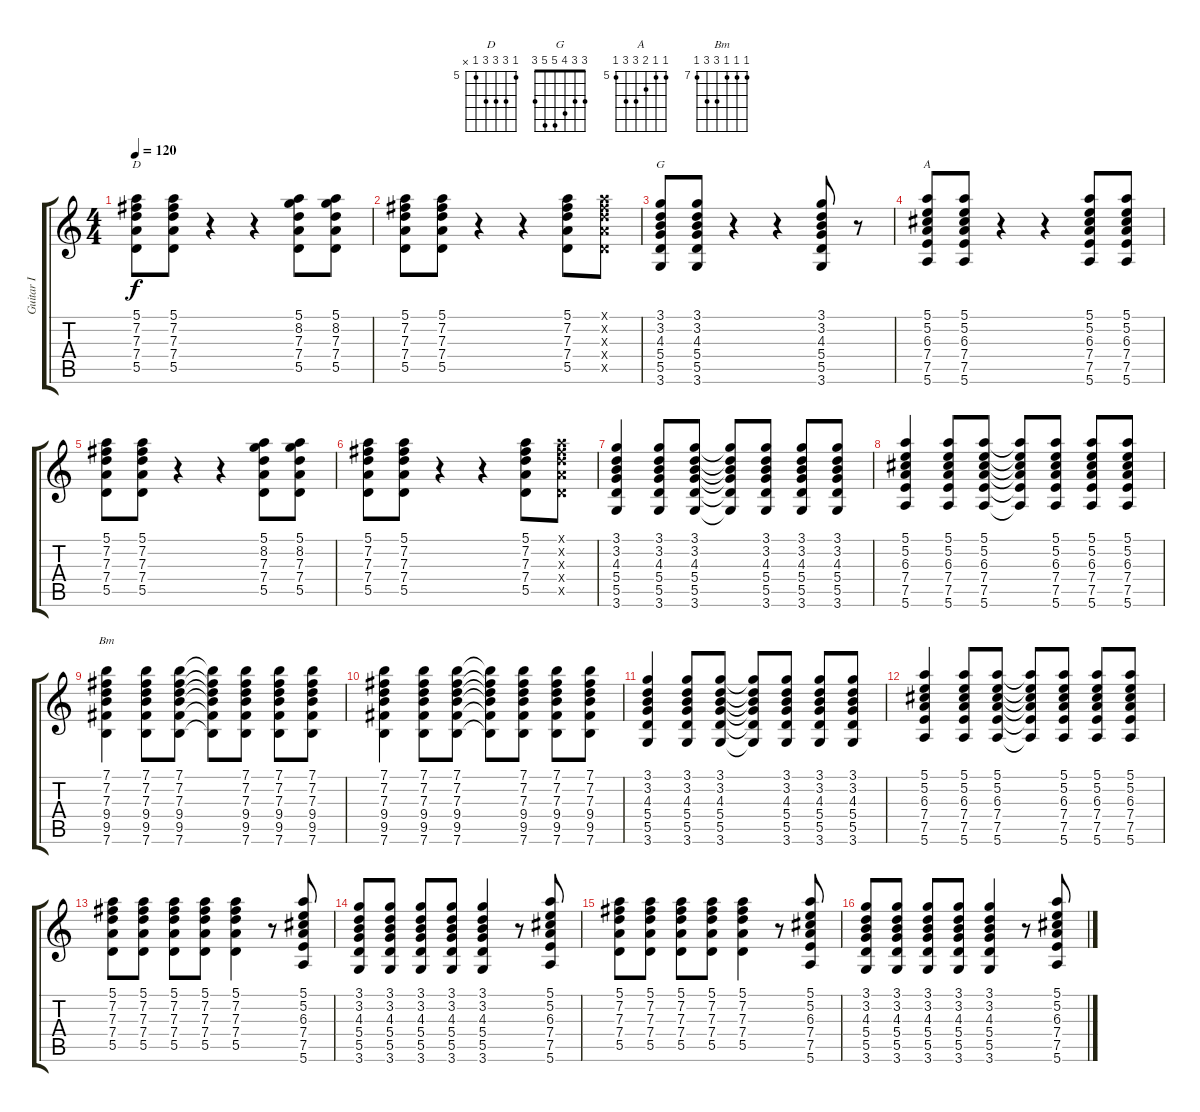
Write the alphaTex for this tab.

\track ("Guitar I" "Guitar I") {instrument overdrivenguitar}
\staff {score tabs}
\tuning (E4 B3 G3 D3 A2 E2) {hide}
\chord ("D" 5 7 7 7 5 x) {firstfret 5}
\chord ("G" 3 3 4 5 5 3)
\chord ("A" 5 5 6 7 7 5) {firstfret 5}
\chord ("Bm" 7 7 7 9 9 7) {firstfret 7}
\ts (4 4)
\tempo 120
\clef g2
\ks c
(5.1 7.2 7.3 7.4 5.5).8{ch "D" dy f} (5.1 7.2 7.3 7.4 5.5).8 r.4 r.4 (5.1 8.2 7.3 7.4 5.5).8 (5.1 8.2 7.3 7.4 5.5).8 |
(5.1 7.2 7.3 7.4 5.5).8 (5.1 7.2 7.3 7.4 5.5).8 r.4 r.4 (5.1 7.2 7.3 7.4 5.5).8 (5.1{x} 7.2{x} 7.3{x} 7.4{x} 5.5{x}).8 |
(3.1 3.2 4.3 5.4 5.5 3.6).8{ch "G"} (3.1 3.2 4.3 5.4 5.5 3.6).8 r.4 r.4 (3.1 3.2 4.3 5.4 5.5 3.6).8 r.8 |
(5.1 5.2 6.3 7.4 7.5 5.6).8{ch "A"} (5.1 5.2 6.3 7.4 7.5 5.6).8 r.4 r.4 (5.1 5.2 6.3 7.4 7.5 5.6).8 (5.1 5.2 6.3 7.4 7.5 5.6).8 |
(5.1 7.2 7.3 7.4 5.5).8 (5.1 7.2 7.3 7.4 5.5).8 r.4 r.4 (5.1 8.2 7.3 7.4 5.5).8 (5.1 8.2 7.3 7.4 5.5).8 |
(5.1 7.2 7.3 7.4 5.5).8 (5.1 7.2 7.3 7.4 5.5).8 r.4 r.4 (5.1 7.2 7.3 7.4 5.5).8 (5.1{x} 7.2{x} 7.3{x} 7.4{x} 5.5{x}).8 |
(3.1 3.2 4.3 5.4 5.5 3.6).4 (3.1 3.2 4.3 5.4 5.5 3.6).8 (3.1 3.2 4.3 5.4 5.5 3.6).8 (3.1{t} 3.2{t} 4.3{t} 5.4{t} 5.5{t} 3.6{t}).8 (3.1 3.2 4.3 5.4 5.5 3.6).8 (3.1 3.2 4.3 5.4 5.5 3.6).8 (3.1 3.2 4.3 5.4 5.5 3.6).8 |
(5.1 5.2 6.3 7.4 7.5 5.6).4 (5.1 5.2 6.3 7.4 7.5 5.6).8 (5.1 5.2 6.3 7.4 7.5 5.6).8 (5.1{t} 5.2{t} 6.3{t} 7.4{t} 7.5{t} 5.6{t}).8 (5.1 5.2 6.3 7.4 7.5 5.6).8 (5.1 5.2 6.3 7.4 7.5 5.6).8 (5.1 5.2 6.3 7.4 7.5 5.6).8 |
(7.1 7.2 7.3 9.4 9.5 7.6).4{ch "Bm"} (7.1 7.2 7.3 9.4 9.5 7.6).8 (7.1 7.2 7.3 9.4 9.5 7.6).8 (7.1{t} 7.2{t} 7.3{t} 9.4{t} 9.5{t} 7.6{t}).8 (7.1 7.2 7.3 9.4 9.5 7.6).8 (7.1 7.2 7.3 9.4 9.5 7.6).8 (7.1 7.2 7.3 9.4 9.5 7.6).8 |
(7.1 7.2 7.3 9.4 9.5 7.6).4 (7.1 7.2 7.3 9.4 9.5 7.6).8 (7.1 7.2 7.3 9.4 9.5 7.6).8 (7.1{t} 7.2{t} 7.3{t} 9.4{t} 9.5{t} 7.6{t}).8 (7.1 7.2 7.3 9.4 9.5 7.6).8 (7.1 7.2 7.3 9.4 9.5 7.6).8 (7.1 7.2 7.3 9.4 9.5 7.6).8 |
(3.1 3.2 4.3 5.4 5.5 3.6).4 (3.1 3.2 4.3 5.4 5.5 3.6).8 (3.1 3.2 4.3 5.4 5.5 3.6).8 (3.1{t} 3.2{t} 4.3{t} 5.4{t} 5.5{t} 3.6{t}).8 (3.1 3.2 4.3 5.4 5.5 3.6).8 (3.1 3.2 4.3 5.4 5.5 3.6).8 (3.1 3.2 4.3 5.4 5.5 3.6).8 |
(5.1 5.2 6.3 7.4 7.5 5.6).4 (5.1 5.2 6.3 7.4 7.5 5.6).8 (5.1 5.2 6.3 7.4 7.5 5.6).8 (5.1{t} 5.2{t} 6.3{t} 7.4{t} 7.5{t} 5.6{t}).8 (5.1 5.2 6.3 7.4 7.5 5.6).8 (5.1 5.2 6.3 7.4 7.5 5.6).8 (5.1 5.2 6.3 7.4 7.5 5.6).8 |
(5.1 7.2 7.3 7.4 5.5).8 (5.1 7.2 7.3 7.4 5.5).8 (5.1 7.2 7.3 7.4 5.5).8 (5.1 7.2 7.3 7.4 5.5).8 (5.1 7.2 7.3 7.4 5.5).4 r.8 (5.1 5.2 6.3 7.4 7.5 5.6).8 |
(3.1 3.2 4.3 5.4 5.5 3.6).8 (3.1 3.2 4.3 5.4 5.5 3.6).8 (3.1 3.2 4.3 5.4 5.5 3.6).8 (3.1 3.2 4.3 5.4 5.5 3.6).8 (3.1 3.2 4.3 5.4 5.5 3.6).4 r.8 (5.1 5.2 6.3 7.4 7.5 5.6).8 |
(5.1 7.2 7.3 7.4 5.5).8 (5.1 7.2 7.3 7.4 5.5).8 (5.1 7.2 7.3 7.4 5.5).8 (5.1 7.2 7.3 7.4 5.5).8 (5.1 7.2 7.3 7.4 5.5).4 r.8 (5.1 5.2 6.3 7.4 7.5 5.6).8 |
(3.1 3.2 4.3 5.4 5.5 3.6).8 (3.1 3.2 4.3 5.4 5.5 3.6).8 (3.1 3.2 4.3 5.4 5.5 3.6).8 (3.1 3.2 4.3 5.4 5.5 3.6).8 (3.1 3.2 4.3 5.4 5.5 3.6).4 r.8 (5.1 5.2 6.3 7.4 7.5 5.6).8
